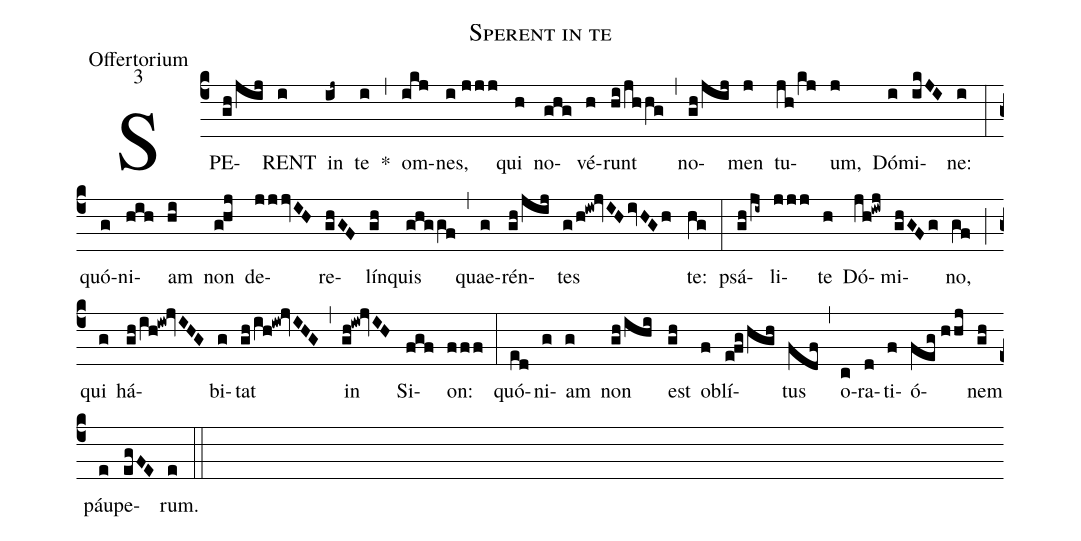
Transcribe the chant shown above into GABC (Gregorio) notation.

name:Sperent in te;
office-part:Offertorium;
mode:3;
%%
(c4) SPE(gh/jij)RENT(i) in(ij~) te(i) *(,) om(ikj)nes,(i//jjj) qui(h) no(ghg)vé(h)runt(hi/jhhg) (,) no(gh/jij)men(j) tu(jh/kj)um,(j) Dó(i)mi(ikJI)ne:(i) (:) quó(g)ni(hih)am(hi) non(g!hj) de(jjjvIH)re(ghGF)lín(gh)quis(ghggf) (,) quae(g)rén(gh/jij)tes(g/h!iw!jvIH/ivHGh) te:(hg) (:) psá(gh/ji~)li(jjj)te(h) Dó(jh!iwj)mi(ghGFg)no,(gf) (;) qui(g) há(gh/ih!iw!jvIHG)bi(g)tat(gh/ih!iw!jvIHG) (,) in(gh!iw!jvIH) Si(fgf)on:(fff) (:) quó(ed)ni(g)am(g) non(gh/ihi) est(gh) ob(f)lí(e!fg/hgh)tus(fdf) (,) o(c)ra(d)ti(f)ó(feg//hhj)nem(gh) páu(e)pe(egFE)rum.(e) (::)
